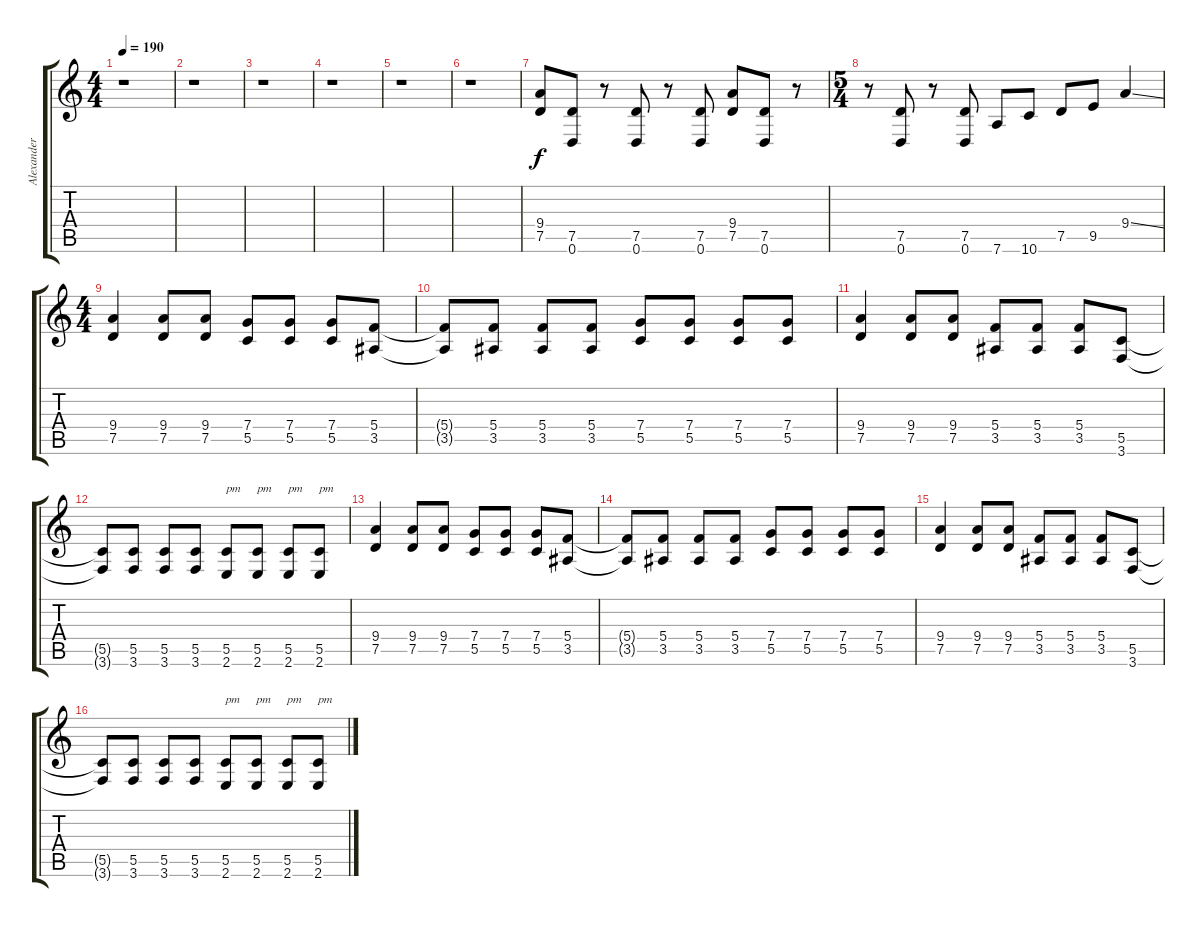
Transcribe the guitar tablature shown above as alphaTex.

\track ("Alexander Kuoppala" "Alexander ") {instrument distortionguitar}
\staff {score tabs}
\tuning (D4 A3 F3 C3 G2 D2) {hide}
\ts (4 4)
\tempo 190
\clef g2
\ks c
r.1{dy f instrument distortionguitar} |
r.1 |
r.1 |
r.1 |
r.1 |
r.1 |
(9.4 7.5).8 (7.5 0.6).8 r.8 (7.5 0.6).8 r.8 (7.5 0.6).8 (9.4 7.5).8 (7.5 0.6).8 r.8 |
\ts (5 4)
r.8 (7.5 0.6).8 r.8 (7.5 0.6).8 7.6.8 10.6.8 7.5.8 9.5.8 9.4{ss}.4{balance 8} |
\ts (4 4)
(9.4 7.5).4 (9.4 7.5).8 (9.4 7.5).8 (7.4 5.5).8 (7.4 5.5).8 (7.4 5.5).8 (5.4 3.5).8 |
(5.4{t} 3.5{t}).8 (5.4 3.5).8 (5.4 3.5).8 (5.4 3.5).8 (7.4 5.5).8 (7.4 5.5).8 (7.4 5.5).8 (7.4 5.5).8 |
(9.4 7.5).4 (9.4 7.5).8 (9.4 7.5).8 (5.4 3.5).8 (5.4 3.5).8 (5.4 3.5).8 (5.5 3.6).8 |
(5.5{t} 3.6{t}).8 (5.5 3.6).8 (5.5 3.6).8 (5.5 3.6).8 (5.5 2.6).8{txt "pm"} (5.5 2.6).8{txt "pm"} (5.5 2.6).8{txt "pm"} (5.5 2.6).8{txt "pm"} |
(9.4 7.5).4 (9.4 7.5).8 (9.4 7.5).8 (7.4 5.5).8 (7.4 5.5).8 (7.4 5.5).8 (5.4 3.5).8 |
(5.4{t} 3.5{t}).8 (5.4 3.5).8 (5.4 3.5).8 (5.4 3.5).8 (7.4 5.5).8 (7.4 5.5).8 (7.4 5.5).8 (7.4 5.5).8 |
(9.4 7.5).4 (9.4 7.5).8 (9.4 7.5).8 (5.4 3.5).8 (5.4 3.5).8 (5.4 3.5).8 (5.5 3.6).8 |
(5.5{t} 3.6{t}).8 (5.5 3.6).8 (5.5 3.6).8 (5.5 3.6).8 (5.5 2.6).8{txt "pm"} (5.5 2.6).8{txt "pm"} (5.5 2.6).8{txt "pm"} (5.5 2.6).8{txt "pm"}
